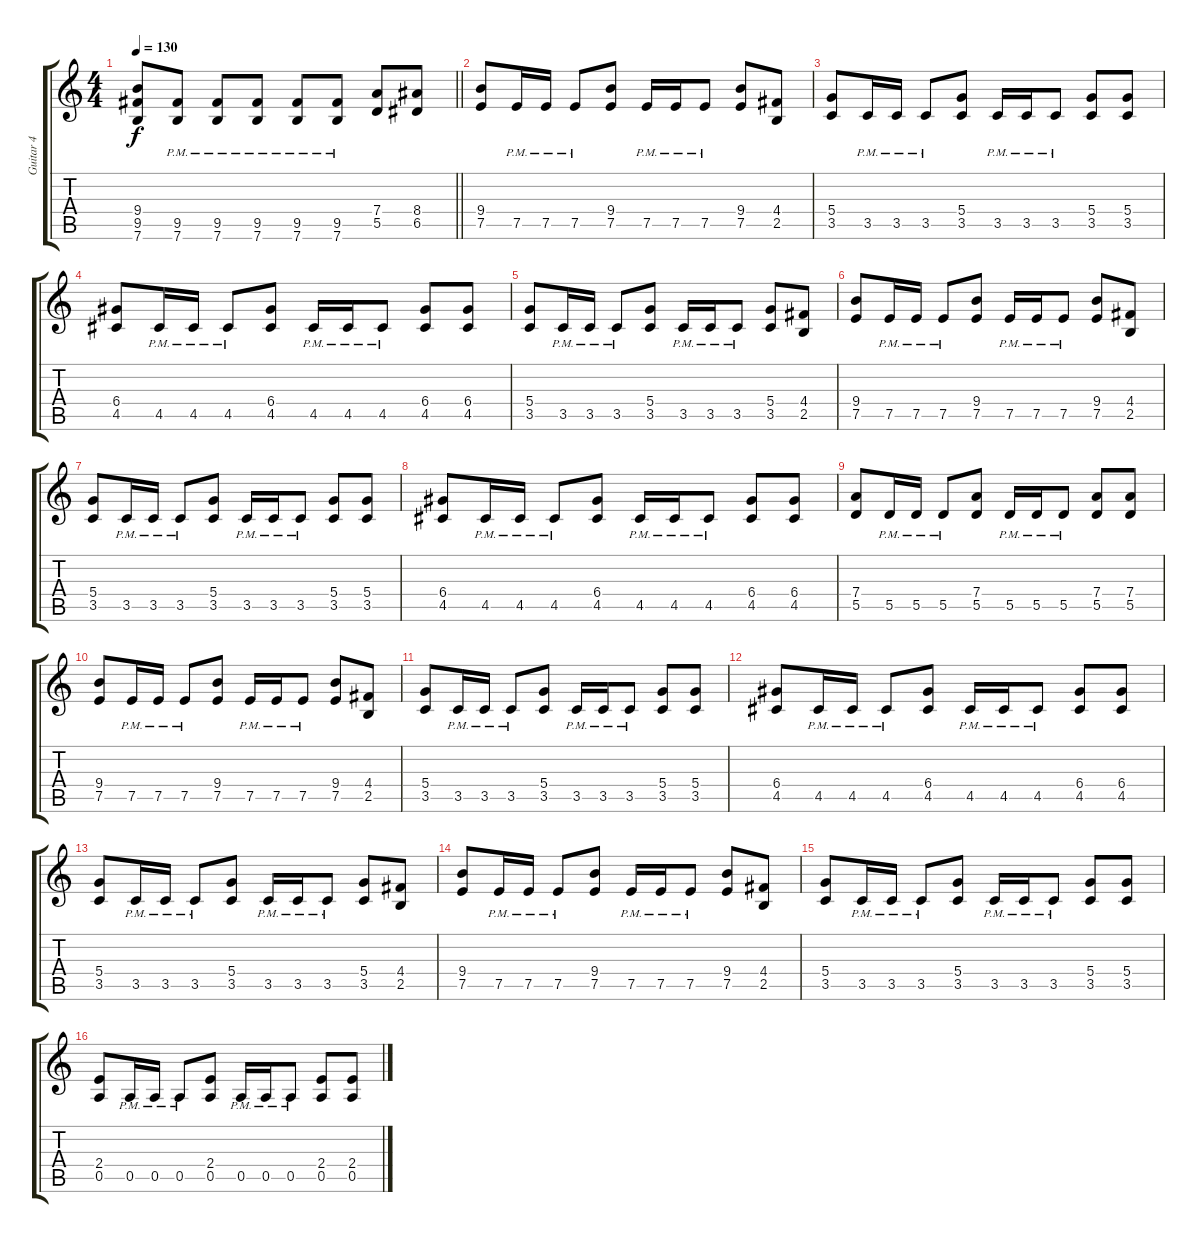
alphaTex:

\track ("Guitar 4" "Guitar 4") {instrument distortionguitar}
\staff {score tabs}
\tuning (E4 B3 G3 D3 A2 E2) {hide}
\ts (4 4)
\tempo 130
\clef g2
\barLineRight lightlight
\ks c
(9.4{t} 9.5{t} 7.6{t}).8{dy f} (9.5{pm} 7.6{pm}).8 (9.5{pm} 7.6{pm}).8 (9.5{pm} 7.6{pm}).8 (9.5{pm} 7.6{pm}).8 (9.5{pm} 7.6{pm}).8 (7.4 5.5).8 (8.4 6.5).8 |
(9.4 7.5).8 7.5{pm}.16 7.5{pm}.16 7.5{pm}.8 (9.4 7.5).8 7.5{pm}.16 7.5{pm}.16 7.5{pm}.8 (9.4 7.5).8 (4.4 2.5).8 |
(5.4 3.5).8 3.5{pm}.16 3.5{pm}.16 3.5{pm}.8 (5.4 3.5).8 3.5{pm}.16 3.5{pm}.16 3.5{pm}.8 (5.4 3.5).8 (5.4 3.5).8 |
(6.4 4.5).8 4.5{pm}.16 4.5{pm}.16 4.5{pm}.8 (6.4 4.5).8 4.5{pm}.16 4.5{pm}.16 4.5{pm}.8 (6.4 4.5).8 (6.4 4.5).8 |
(5.4 3.5).8 3.5{pm}.16 3.5{pm}.16 3.5{pm}.8 (5.4 3.5).8 3.5{pm}.16 3.5{pm}.16 3.5{pm}.8 (5.4 3.5).8 (4.4 2.5).8 |
(9.4 7.5).8 7.5{pm}.16 7.5{pm}.16 7.5{pm}.8 (9.4 7.5).8 7.5{pm}.16 7.5{pm}.16 7.5{pm}.8 (9.4 7.5).8 (4.4 2.5).8 |
(5.4 3.5).8 3.5{pm}.16 3.5{pm}.16 3.5{pm}.8 (5.4 3.5).8 3.5{pm}.16 3.5{pm}.16 3.5{pm}.8 (5.4 3.5).8 (5.4 3.5).8 |
(6.4 4.5).8 4.5{pm}.16 4.5{pm}.16 4.5{pm}.8 (6.4 4.5).8 4.5{pm}.16 4.5{pm}.16 4.5{pm}.8 (6.4 4.5).8 (6.4 4.5).8 |
(7.4 5.5).8 5.5{pm}.16 5.5{pm}.16 5.5{pm}.8 (7.4 5.5).8 5.5{pm}.16 5.5{pm}.16 5.5{pm}.8 (7.4 5.5).8 (7.4 5.5).8 |
(9.4 7.5).8 7.5{pm}.16 7.5{pm}.16 7.5{pm}.8 (9.4 7.5).8 7.5{pm}.16 7.5{pm}.16 7.5{pm}.8 (9.4 7.5).8 (4.4 2.5).8 |
(5.4 3.5).8 3.5{pm}.16 3.5{pm}.16 3.5{pm}.8 (5.4 3.5).8 3.5{pm}.16 3.5{pm}.16 3.5{pm}.8 (5.4 3.5).8 (5.4 3.5).8 |
(6.4 4.5).8 4.5{pm}.16 4.5{pm}.16 4.5{pm}.8 (6.4 4.5).8 4.5{pm}.16 4.5{pm}.16 4.5{pm}.8 (6.4 4.5).8 (6.4 4.5).8 |
(5.4 3.5).8 3.5{pm}.16 3.5{pm}.16 3.5{pm}.8 (5.4 3.5).8 3.5{pm}.16 3.5{pm}.16 3.5{pm}.8 (5.4 3.5).8 (4.4 2.5).8 |
(9.4 7.5).8 7.5{pm}.16 7.5{pm}.16 7.5{pm}.8 (9.4 7.5).8 7.5{pm}.16 7.5{pm}.16 7.5{pm}.8 (9.4 7.5).8 (4.4 2.5).8 |
(5.4 3.5).8 3.5{pm}.16 3.5{pm}.16 3.5{pm}.8 (5.4 3.5).8 3.5{pm}.16 3.5{pm}.16 3.5{pm}.8 (5.4 3.5).8 (5.4 3.5).8 |
(2.4 0.5).8 0.5{pm}.16 0.5{pm}.16 0.5{pm}.8 (2.4 0.5).8 0.5{pm}.16 0.5{pm}.16 0.5{pm}.8 (2.4 0.5).8 (2.4 0.5).8
